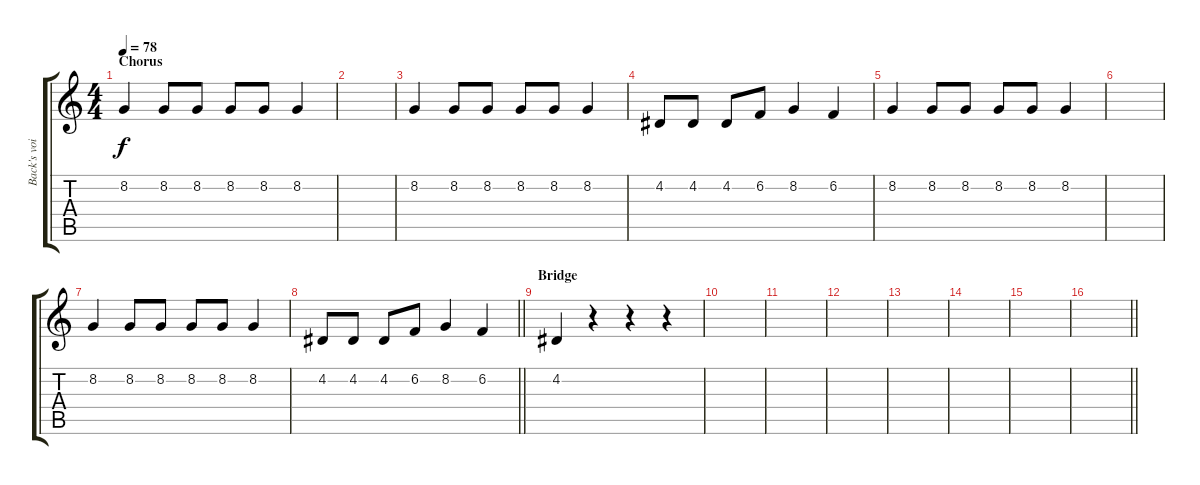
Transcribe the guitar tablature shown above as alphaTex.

\track ("Back's voice" "Back's voi") {instrument violin}
\staff {score tabs}
\tuning (E4 B3 G3 D3 A2 E2) {hide}
\ts (4 4)
\section ("" "Chorus")
\tempo 78
\clef g2
\ks c
8.2.4{dy f} 8.2.8 8.2.8 8.2.8 8.2.8 8.2.4 |
|
8.2.4 8.2.8 8.2.8 8.2.8 8.2.8 8.2.4 |
4.2.8 4.2.8 4.2.8 6.2.8 8.2.4 6.2.4 |
8.2.4 8.2.8 8.2.8 8.2.8 8.2.8 8.2.4 |
|
8.2.4 8.2.8 8.2.8 8.2.8 8.2.8 8.2.4 |
\barLineRight lightlight
4.2.8 4.2.8 4.2.8 6.2.8 8.2.4 6.2.4 |
\section ("" "Bridge")
4.2.4 r.4 r.4 r.4 |
|
|
|
|
|
|
\barLineRight lightlight
